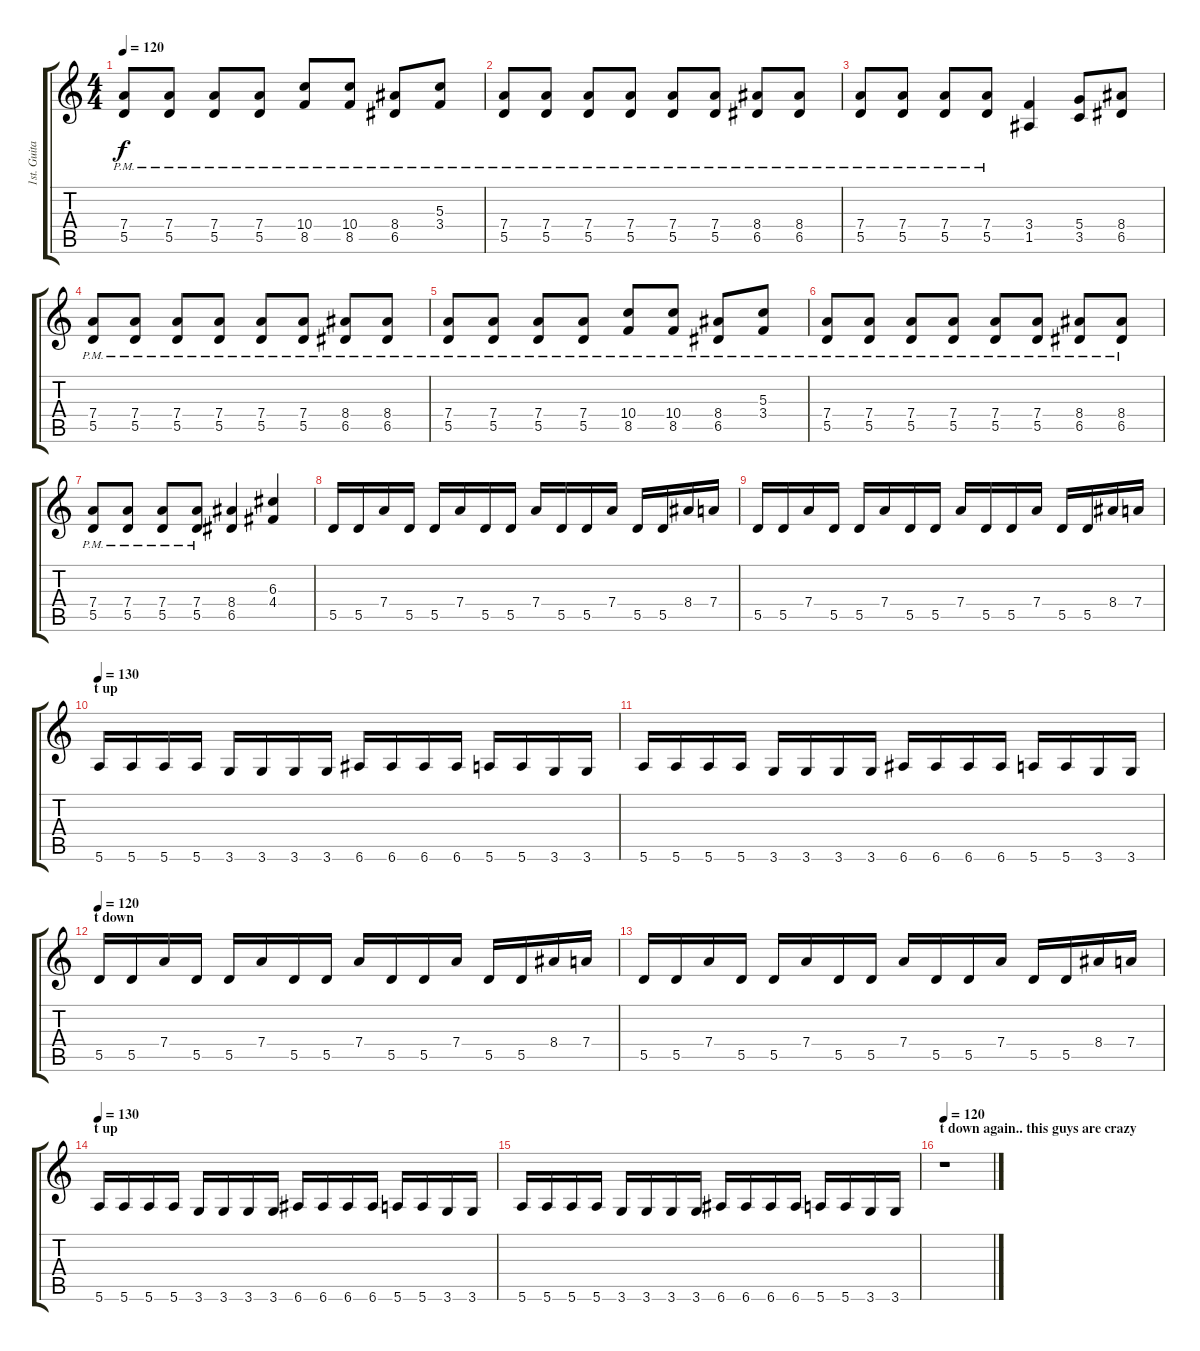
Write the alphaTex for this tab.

\track ("1st. Guitar L" "1st. Guita") {instrument overdrivenguitar}
\staff {score tabs}
\tuning (E4 B3 G3 D3 A2 E2) {hide}
\ts (4 4)
\tempo 120
\clef g2
\ks c
(7.4{pm} 5.5{pm}).8{dy f} (7.4{pm} 5.5{pm}).8 (7.4{pm} 5.5{pm}).8 (7.4{pm} 5.5{pm}).8 (10.4{pm} 8.5{pm}).8 (10.4{pm} 8.5{pm}).8 (8.4{pm} 6.5{pm}).8 (5.3{pm} 3.4{pm}).8 |
(7.4{pm} 5.5{pm}).8 (7.4{pm} 5.5{pm}).8 (7.4{pm} 5.5{pm}).8 (7.4{pm} 5.5{pm}).8 (7.4{pm} 5.5{pm}).8 (7.4{pm} 5.5{pm}).8 (8.4{pm} 6.5{pm}).8 (8.4{pm} 6.5{pm}).8 |
(7.4{pm} 5.5{pm}).8 (7.4{pm} 5.5{pm}).8 (7.4{pm} 5.5{pm}).8 (7.4{pm} 5.5{pm}).8 (3.4 1.5).4 (5.4 3.5).8 (8.4 6.5).8 |
(7.4{pm} 5.5{pm}).8{balance 13} (7.4{pm} 5.5{pm}).8 (7.4{pm} 5.5{pm}).8 (7.4{pm} 5.5{pm}).8 (7.4{pm} 5.5{pm}).8 (7.4{pm} 5.5{pm}).8 (8.4{pm} 6.5{pm}).8 (8.4{pm} 6.5{pm}).8 |
(7.4{pm} 5.5{pm}).8 (7.4{pm} 5.5{pm}).8 (7.4{pm} 5.5{pm}).8 (7.4{pm} 5.5{pm}).8 (10.4{pm} 8.5{pm}).8 (10.4{pm} 8.5{pm}).8 (8.4{pm} 6.5{pm}).8 (5.3{pm} 3.4{pm}).8 |
(7.4{pm} 5.5{pm}).8 (7.4{pm} 5.5{pm}).8 (7.4{pm} 5.5{pm}).8 (7.4{pm} 5.5{pm}).8 (7.4{pm} 5.5{pm}).8 (7.4{pm} 5.5{pm}).8 (8.4{pm} 6.5{pm}).8 (8.4{pm} 6.5{pm}).8 |
(7.4{pm} 5.5{pm}).8 (7.4{pm} 5.5{pm}).8 (7.4{pm} 5.5{pm}).8 (7.4{pm} 5.5{pm}).8 (8.4 6.5).4 (6.3 4.4).4 |
5.5.16 5.5.16 7.4.16 5.5.16 5.5.16 7.4.16 5.5.16 5.5.16 7.4.16 5.5.16 5.5.16 7.4.16 5.5.16 5.5.16 8.4.16 7.4.16 |
5.5.16 5.5.16 7.4.16 5.5.16 5.5.16 7.4.16 5.5.16 5.5.16 7.4.16 5.5.16 5.5.16 7.4.16 5.5.16 5.5.16 8.4.16 7.4.16 |
\section ("" "t up")
\tempo 130
5.6.16 5.6.16 5.6.16 5.6.16 3.6.16 3.6.16 3.6.16 3.6.16 6.6.16 6.6.16 6.6.16 6.6.16 5.6.16 5.6.16 3.6.16 3.6.16 |
5.6.16 5.6.16 5.6.16 5.6.16 3.6.16 3.6.16 3.6.16 3.6.16 6.6.16 6.6.16 6.6.16 6.6.16 5.6.16 5.6.16 3.6.16 3.6.16 |
\section ("" "t down")
\tempo 120
5.5.16 5.5.16 7.4.16 5.5.16 5.5.16 7.4.16 5.5.16 5.5.16 7.4.16 5.5.16 5.5.16 7.4.16 5.5.16 5.5.16 8.4.16 7.4.16 |
5.5.16 5.5.16 7.4.16 5.5.16 5.5.16 7.4.16 5.5.16 5.5.16 7.4.16 5.5.16 5.5.16 7.4.16 5.5.16 5.5.16 8.4.16 7.4.16 |
\section ("" "t up")
\tempo 130
5.6.16 5.6.16 5.6.16 5.6.16 3.6.16 3.6.16 3.6.16 3.6.16 6.6.16 6.6.16 6.6.16 6.6.16 5.6.16 5.6.16 3.6.16 3.6.16 |
5.6.16 5.6.16 5.6.16 5.6.16 3.6.16 3.6.16 3.6.16 3.6.16 6.6.16 6.6.16 6.6.16 6.6.16 5.6.16 5.6.16 3.6.16 3.6.16 |
\section ("" "t down again.. this guys are crazy")
\tempo 120
r.1
